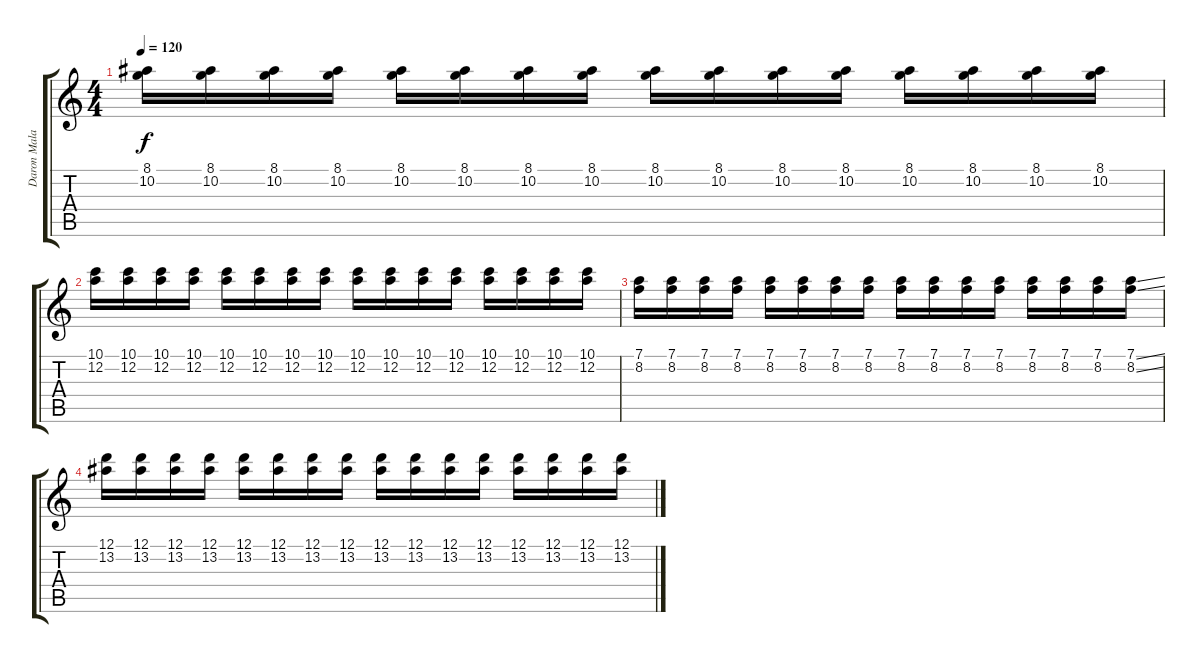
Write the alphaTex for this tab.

\track ("Daron Malakian (Clean)" "Daron Mala") {instrument electricguitarclean}
\staff {score tabs}
\tuning (D4 A3 F3 C3 G2 C2) {hide}
\ts (4 4)
\tempo 120
\clef g2
\ks c
(8.1 10.2).16{dy f} (8.1 10.2).16 (8.1 10.2).16 (8.1 10.2).16 (8.1 10.2).16 (8.1 10.2).16 (8.1 10.2).16 (8.1 10.2).16 (8.1 10.2).16 (8.1 10.2).16 (8.1 10.2).16 (8.1 10.2).16 (8.1 10.2).16 (8.1 10.2).16 (8.1 10.2).16 (8.1 10.2).16 |
(10.1 12.2).16 (10.1 12.2).16 (10.1 12.2).16 (10.1 12.2).16 (10.1 12.2).16 (10.1 12.2).16 (10.1 12.2).16 (10.1 12.2).16 (10.1 12.2).16 (10.1 12.2).16 (10.1 12.2).16 (10.1 12.2).16 (10.1 12.2).16 (10.1 12.2).16 (10.1 12.2).16 (10.1 12.2).16 |
(7.1 8.2).16 (7.1 8.2).16 (7.1 8.2).16 (7.1 8.2).16 (7.1 8.2).16 (7.1 8.2).16 (7.1 8.2).16 (7.1 8.2).16 (7.1 8.2).16 (7.1 8.2).16 (7.1 8.2).16 (7.1 8.2).16 (7.1 8.2).16 (7.1 8.2).16 (7.1 8.2).16 (7.1{ss} 8.2{ss}).16 |
(12.1 13.2).16 (12.1 13.2).16 (12.1 13.2).16 (12.1 13.2).16 (12.1 13.2).16 (12.1 13.2).16 (12.1 13.2).16 (12.1 13.2).16 (12.1 13.2).16 (12.1 13.2).16 (12.1 13.2).16 (12.1 13.2).16 (12.1 13.2).16 (12.1 13.2).16 (12.1 13.2).16 (12.1 13.2).16
